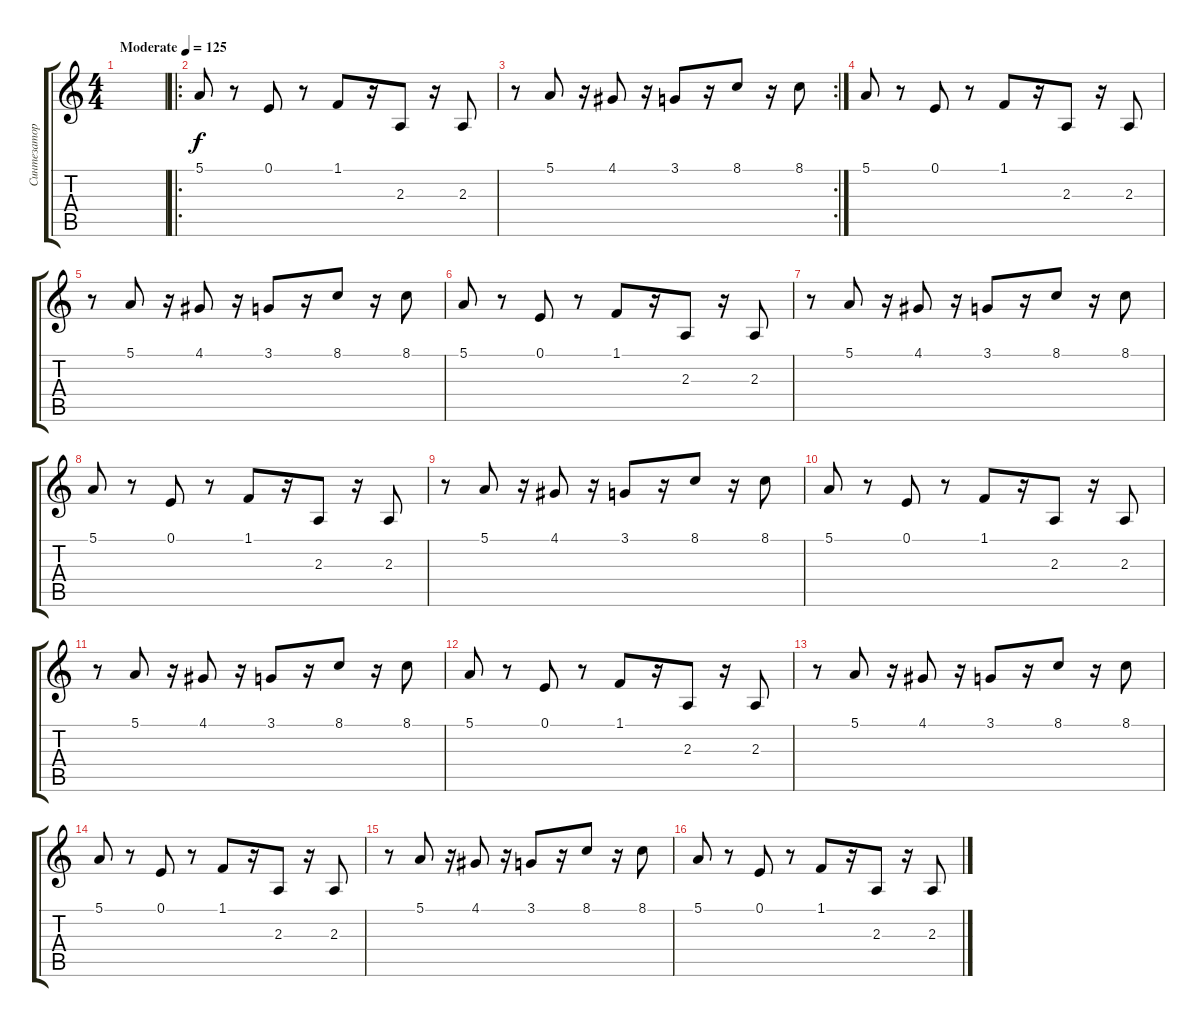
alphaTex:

\track ("Синтезатор 1" "Синтезатор") {instrument lead1square}
\staff {score tabs}
\tuning (E4 B3 G3 D3 A2 E2) {hide}
\ts (4 4)
\tempo (125 "Moderate")
\clef g2
\ks c
|
\ro
5.1.8 r.8 0.1.8 r.8 1.1.8 r.16 2.3.8 r.16 2.3.8 |
\rc 2
r.8 5.1.8 r.16 4.1.8 r.16 3.1.8 r.16 8.1.8 r.16 8.1.8 |
5.1.8 r.8 0.1.8 r.8 1.1.8 r.16 2.3.8 r.16 2.3.8 |
r.8 5.1.8 r.16 4.1.8 r.16 3.1.8 r.16 8.1.8 r.16 8.1.8 |
5.1.8 r.8 0.1.8 r.8 1.1.8 r.16 2.3.8 r.16 2.3.8 |
r.8 5.1.8 r.16 4.1.8 r.16 3.1.8 r.16 8.1.8 r.16 8.1.8 |
5.1.8 r.8 0.1.8 r.8 1.1.8 r.16 2.3.8 r.16 2.3.8 |
r.8 5.1.8 r.16 4.1.8 r.16 3.1.8 r.16 8.1.8 r.16 8.1.8 |
5.1.8 r.8 0.1.8 r.8 1.1.8 r.16 2.3.8 r.16 2.3.8 |
r.8 5.1.8 r.16 4.1.8 r.16 3.1.8 r.16 8.1.8 r.16 8.1.8 |
5.1.8 r.8 0.1.8 r.8 1.1.8 r.16 2.3.8 r.16 2.3.8 |
r.8 5.1.8 r.16 4.1.8 r.16 3.1.8 r.16 8.1.8 r.16 8.1.8 |
5.1.8 r.8 0.1.8 r.8 1.1.8 r.16 2.3.8 r.16 2.3.8 |
r.8 5.1.8 r.16 4.1.8 r.16 3.1.8 r.16 8.1.8 r.16 8.1.8 |
5.1.8 r.8 0.1.8 r.8 1.1.8 r.16 2.3.8 r.16 2.3.8
